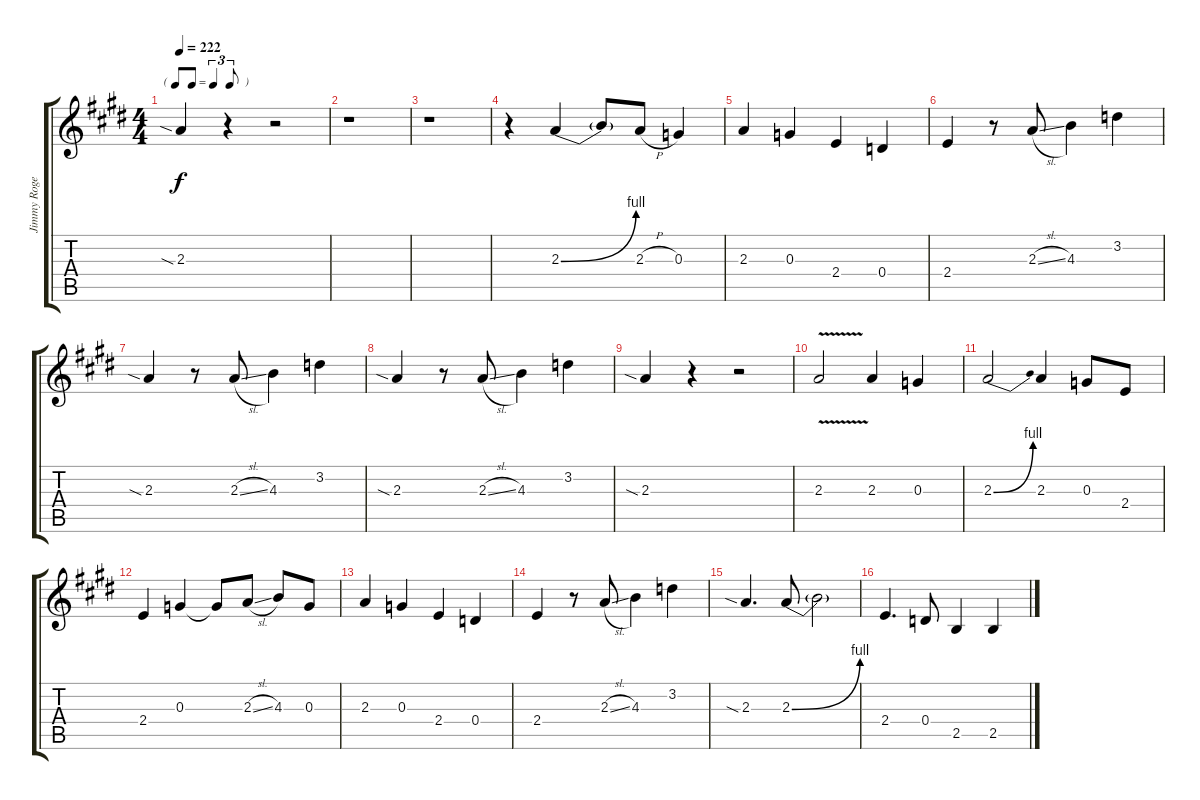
\track ("Jimmy Rogers - Electric Guitar" "Jimmy Roge") {instrument electricguitarclean}
\staff {score tabs}
\tuning (E4 B3 G3 D3 A2 E2) {hide}
\ts (4 4)
\tf triplet8th
\tempo 222
\clef g2
\ks c#minor
2.3{sia}.4{dy f} r.4 r.2 |
\ks e
r.1 |
\ks c#minor
r.1 |
r.4 2.3{be (bend 0 0 60 4)}.4 2.3{t}.8 2.3{h}.8 0.3.4 |
2.3.4 0.3.4 2.4.4 0.4.4 |
\ks e
2.4.4 r.8 2.3{sl}.8 4.3.4 3.2.4 |
\ks c#minor
2.3{sia}.4 r.8 2.3{sl}.8 4.3.4 3.2.4 |
2.3{sia}.4 r.8 2.3{sl}.8 4.3.4 3.2.4 |
2.3{sia}.4 r.4 r.2 |
\ks e
2.3{v}.2 2.3.4 0.3.4 |
\ks c#minor
2.3{be (bend 0 0 60 4)}.2 2.3.4 0.3.8 2.4.8 |
2.4.4 0.3.4 0.3{t}.8 2.3{sl}.8 4.3.8 0.3.8 |
2.3.4 0.3.4 2.4.4 0.4.4 |
\ks e
2.4.4 r.8 2.3{sl}.8 4.3.4 3.2.4 |
\ks c#minor
2.3{sia}.4{d} 2.3{be (bend 0 0 60 4)}.8 2.3{t}.2 |
2.4.4{d} 0.4.8 2.5.4 2.5.4
